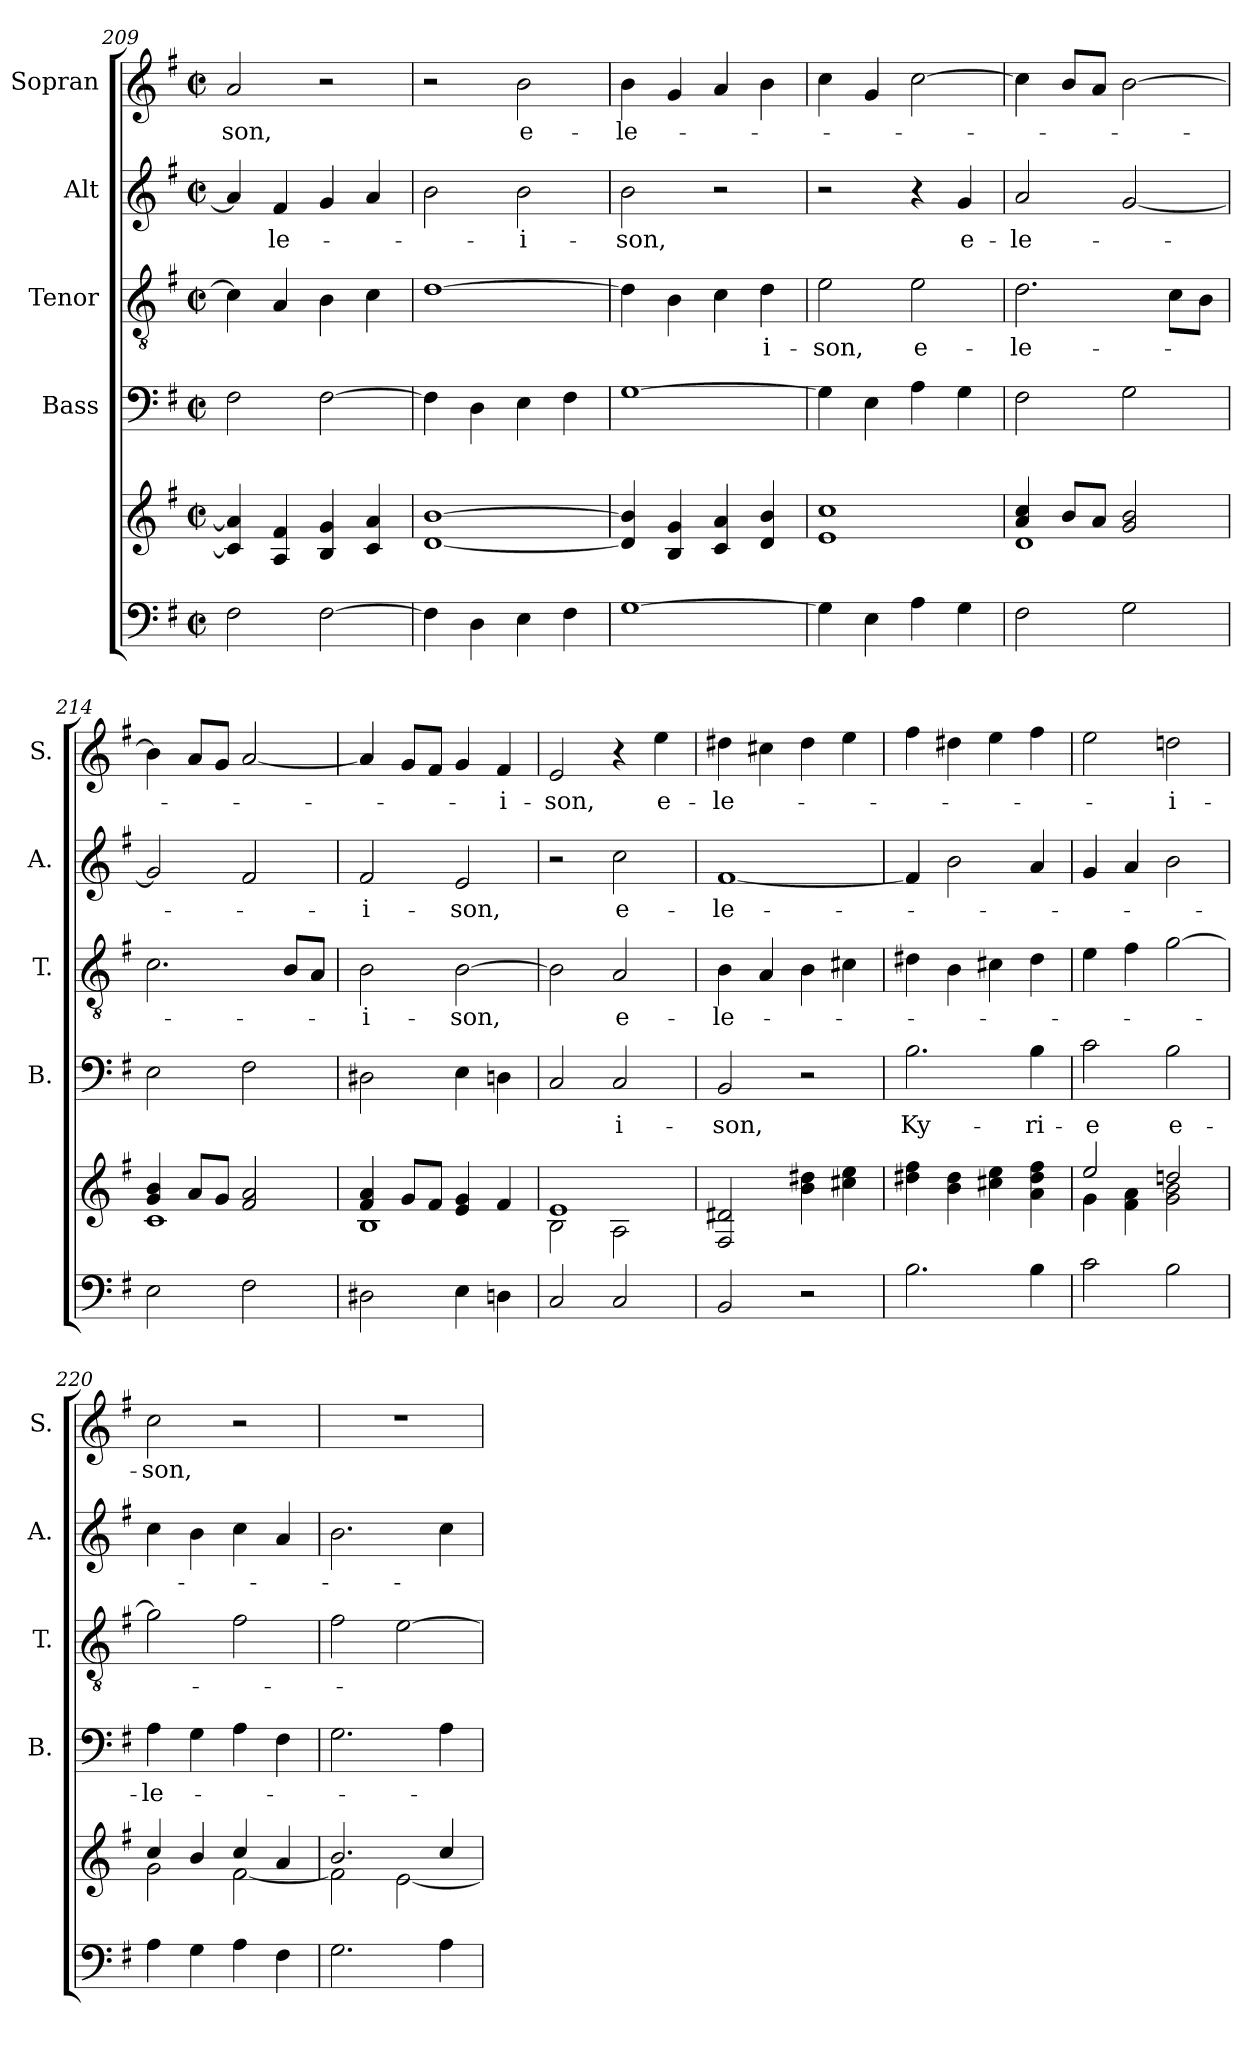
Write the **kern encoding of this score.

**kern	**kern	**kern	**text	**kern	**text	**kern	**text	**kern	**text
*part5	*part5	*part4	*part4	*part3	*part3	*part2	*part2	*part1	*part1
*staff6	*staff5	*staff4	*staff4	*staff3	*staff3	*staff2	*staff2	*staff1	*staff1
*	*	*I"Bass	*	*I"Tenor	*	*I"Alt	*	*I"Sopran	*
*	*	*I'B.	*	*I'T.	*	*I'A.	*	*I'S.	*
!!LO:LB:g=z
*clefF4	*clefG2	*clefF4	*	*clefGv2	*	*clefG2	*	*clefG2	*
*k[f#]	*k[f#]	*k[f#]	*	*k[f#]	*	*k[f#]	*	*k[f#]	*
*G:	*G:	*G:	*	*G:	*	*G:	*	*G:	*
*M2/2	*M2/2	*M2/2	*	*M2/2	*	*M2/2	*	*M2/2	*
*met(c|)	*met(c|)	*met(c|)	*	*met(c|)	*	*met(c|)	*	*met(c|)	*
=209	=209	=209	=209	=209	=209	=209	=209	=209	=209
!	!	!	!	!	!	!	!	!	!LO:LY:b
2F#\	4c/] 4a/]	2F#\	.	4c\]	.	4a/]	.	2a/	-son,
!	!	!	!	!	!	!	!LO:LY:b	!	!
.	4A/ 4f#/	.	.	4A/	.	4f#/	-le-	.	.
[2F#\	4B/ 4g/	[2F#\	.	4B\	.	4g/	.	2r	.
.	4c/ 4a/	.	.	4c\	.	4a/	.	.	.
=210	=210	=210	=210	=210	=210	=210	=210	=210	=210
4F#\]	[1d [1b	4F#\]	.	[1d	.	2b\	.	2r	.
4D\	.	4D\	.	.	.	.	.	.	.
!	!	!	!	!	!	!	!LO:LY:b	!	!LO:LY:b
4E\	.	4E\	.	.	.	2b\	-i-	2b\	e-
4F#\	.	4F#\	.	.	.	.	.	.	.
=211	=211	=211	=211	=211	=211	=211	=211	=211	=211
!	!	!	!	!	!	!	!LO:LY:b	!	!LO:LY:b
[1G	4d/] 4b/]	[1G	.	4d\]	.	2b\	-son,	4b\	-le-
.	4B/ 4g/	.	.	4B\	.	.	.	4g/	.
.	4c/ 4a/	.	.	4c\	.	2r	.	4a/	.
!	!	!	!	!	!LO:LY:b	!	!	!	!
.	4d/ 4b/	.	.	4d\	-i-	.	.	4b\	.
=212	=212	=212	=212	=212	=212	=212	=212	=212	=212
!	!	!	!	!	!LO:LY:b	!	!	!	!
4G\]	1e 1cc	4G\]	.	2e\	-son,	2r	.	4cc\	.
4E\	.	4E\	.	.	.	.	.	4g/	.
!	!	!	!	!	!LO:LY:b	!	!	!	!
4A\	.	4A\	.	2e\	e-	4r	.	[2cc\	.
!	!	!	!	!	!	!	!LO:LY:b	!	!
4G\	.	4G\	.	.	.	4g/	e-	.	.
=213	=213	=213	=213	=213	=213	=213	=213	=213	=213
*	*^	*	*	*	*	*	*	*	*
!	!	!	!	!	!	!LO:LY:b	!	!LO:LY:b	!	!
2F#\	4a/ 4cc/	1d	2F#\	.	2.d\	-le-	2a/	-le-	4cc\]	.
.	8b/L	.	.	.	.	.	.	.	8b/L	.
.	8a/J	.	.	.	.	.	.	.	8a/J	.
2G\	2g/ 2b/	.	2G\	.	.	.	[2g/	.	[2b\	.
.	.	.	.	.	8c\L	.	.	.	.	.
.	.	.	.	.	8B\J	.	.	.	.	.
=214	=214	=214	=214	=214	=214	=214	=214	=214	=214	=214
2E\	4g/ 4b/	1c	2E\	.	2.c\	.	2g/]	.	4b\]	.
.	8a/L	.	.	.	.	.	.	.	8a/L	.
.	8g/J	.	.	.	.	.	.	.	8g/J	.
2F#\	2f#/ 2a/	.	2F#\	.	.	.	2f#/	.	[2a/	.
.	.	.	.	.	8B/L	.	.	.	.	.
.	.	.	.	.	8A/J	.	.	.	.	.
!!LO:PB:g=z
=215	=215	=215	=215	=215	=215	=215	=215	=215	=215	=215
!	!	!	!	!	!	!LO:LY:b	!	!LO:LY:b	!	!
2D#X\	4f#/ 4a/	1B	2D#X\	.	2B\	-i-	2f#/	-i-	4a/]	.
.	8g/L	.	.	.	.	.	.	.	8g/L	.
.	8f#/J	.	.	.	.	.	.	.	8f#/J	.
!	!	!	!	!	!	!LO:LY:b	!	!LO:LY:b	!	!
4E\	4e/ 4g/	.	4E\	.	[2B\	-son,	2e/	-son,	4g/	.
!	!	!	!	!	!	!	!	!	!	!LO:LY:b
4Dn\	4f#/	.	4Dn\	.	.	.	.	.	4f#/	-i-
=216	=216	=216	=216	=216	=216	=216	=216	=216	=216	=216
!	!	!	!	!	!	!	!	!	!	!LO:LY:b
2C/	1e	2B\	2C/	.	2B\]	.	2r	.	2e/	-son,
!	!	!	!	!LO:LY:b	!	!LO:LY:b	!	!LO:LY:b	!	!
2C/	.	2A\	2C/	-i-	2A/	e-	2cc\	e-	4r	.
!	!	!	!	!	!	!	!	!	!	!LO:LY:b
.	.	.	.	.	.	.	.	.	4ee\	e-
*	*v	*v	*	*	*	*	*	*	*	*
=217	=217	=217	=217	=217	=217	=217	=217	=217	=217
!	!	!	!LO:LY:b	!	!LO:LY:b	!	!LO:LY:b	!	!LO:LY:b
2BB/	2F#/ 2d#X/	2BB/	-son,	4B\	-le-	[1f#	-le-	4dd#X\	-le-
.	.	.	.	4A/	.	.	.	4cc#X\	.
2r	4b\ 4dd#X\	2r	.	4B\	.	.	.	4dd#\	.
.	4cc#X\ 4ee\	.	.	4c#X\	.	.	.	4ee\	.
=218	=218	=218	=218	=218	=218	=218	=218	=218	=218
!	!	!	!LO:LY:b	!	!	!	!	!	!
2.B\	4dd#X\ 4ff#\	2.B\	Ky-	4d#X\	.	4f#/]	.	4ff#\	.
.	4b\ 4dd#\	.	.	4B\	.	2b\	.	4dd#X\	.
.	4cc#X\ 4ee\	.	.	4c#X\	.	.	.	4ee\	.
!	!	!	!LO:LY:b	!	!	!	!	!	!
4B\	4a\ 4dd#\ 4ff#\	4B\	-ri-	4d#\	.	4a/	.	4ff#\	.
=219	=219	=219	=219	=219	=219	=219	=219	=219	=219
*	*^	*	*	*	*	*	*	*	*
!	!	!	!	!LO:LY:b	!	!	!	!	!	!
2c\	2ee/	4g\	2c\	-e	4e\	.	4g/	.	2ee\	.
.	.	4f#\ 4a\	.	.	4f#\	.	4a/	.	.	.
!	!	!	!	!LO:LY:b	!	!	!	!	!	!LO:LY:b
2B\	2ddn/	2g\ 2b\	2B\	e-	[2g\	.	2b\	.	2ddn\	-i-
=220	=220	=220	=220	=220	=220	=220	=220	=220	=220	=220
!	!	!	!	!LO:LY:b	!	!	!	!	!	!LO:LY:b
4A\	4cc/	2g\	4A\	-le-	2g\]	.	4cc\	.	2cc\	-son,
4G\	4b/	.	4G\	.	.	.	4b\	.	.	.
4A\	4cc/	[<2f#\	4A\	.	2f#\	.	4cc\	.	2r	.
4F#\	4a/	.	4F#\	.	.	.	4a/	.	.	.
!!LO:LB:g=z
=221	=221	=221	=221	=221	=221	=221	=221	=221	=221	=221
2.G\	2.b/	2f#\]	2.G\	.	2f#\	.	2.b\	.	1r	.
.	.	[<2e\	.	.	[2e\	.	.	.	.	.
4A\	4cc/	.	4A\	.	.	.	4cc\	.	.	.
*	*v	*v	*	*	*	*	*	*	*	*
=	=	=	=	=	=	=	=	=	=
*-	*-	*-	*-	*-	*-	*-	*-	*-	*-
